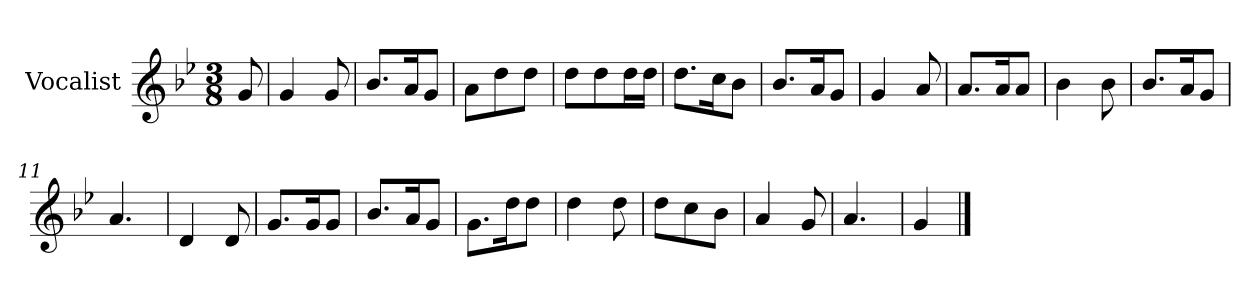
**kern
*part1
*staff1
*I"Vocalist
*k[b-e-]
*g:
*M3/8
=
8g
=1
4g
8g
=2
8.b-L
16aK
8gJ
=3
8aL
8dd
8ddJ
=4
8ddL
8dd
16ddL
16ddJJ
=5
8.ddL
16ccK
8b-J
=6
8.b-L
16aK
8gJ
=7
4g
8a
=8
8.aL
16aK
8aJ
=9
4b-
8b-
=10
8.b-L
16aK
8gJ
=11
4.a
=12
4d
8d
=13
8.gL
16gK
8gJ
=14
8.b-L
16aK
8gJ
=15
8.gL
16ddK
8ddJ
=16
4dd
8dd
=17
8ddL
8cc
8b-J
=18
4a
8g
=19
4.a
=20
4g
==
*-
